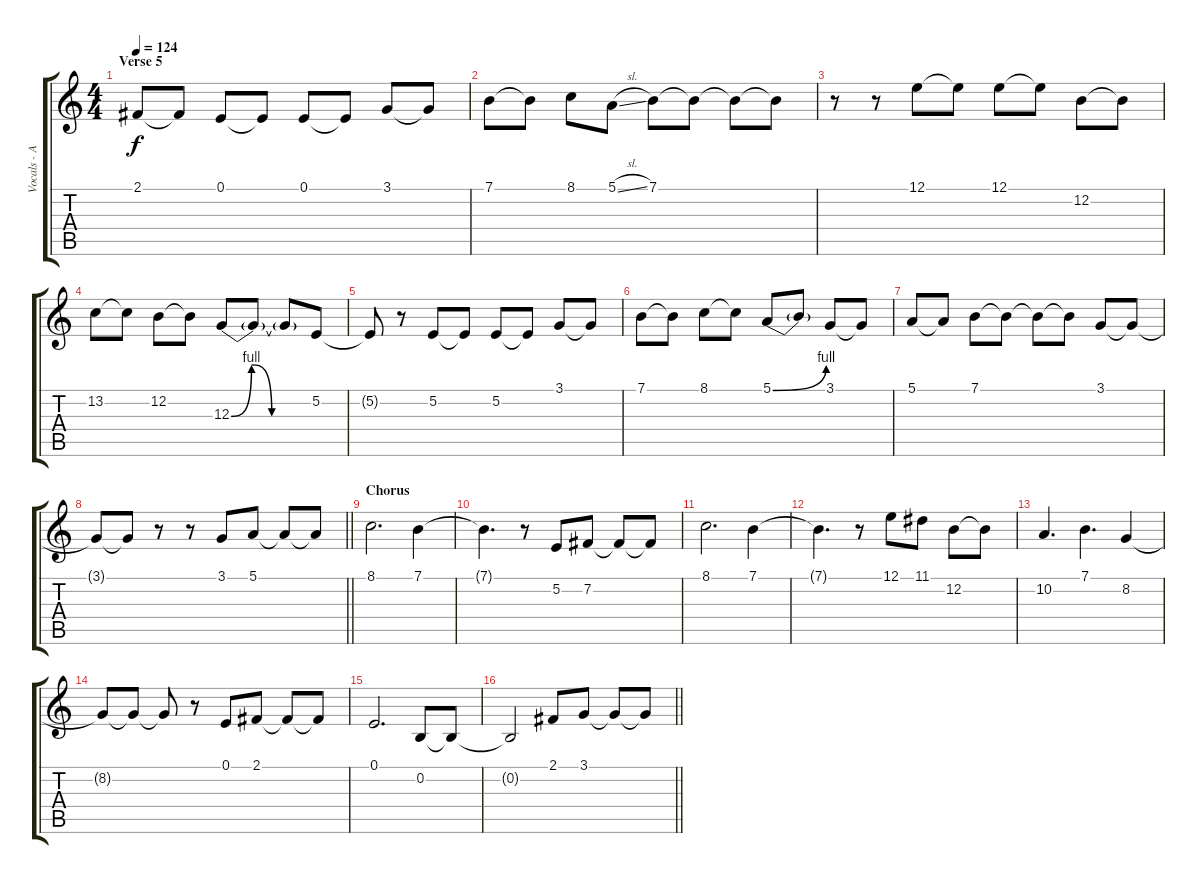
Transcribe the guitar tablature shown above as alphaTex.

\track ("Vocals - Amy Lee" "Vocals - A") {instrument flute}
\staff {score tabs}
\tuning (E4 B3 G3 D3 A2 E2) {hide}
\ts (4 4)
\section ("" "Verse 5")
\tempo 124
\clef g2
\ks c
2.1{t}.8{dy f} 2.1{t}.8 0.1.8 0.1{t}.8 0.1.8 0.1{t}.8 3.1.8 3.1{t}.8 |
7.1.8 7.1{t}.8 8.1.8 5.1{sl}.8 7.1.8 7.1{t}.8 7.1{t}.8 7.1{t}.8 |
r.8 r.8 12.1.8 12.1{t}.8 12.1.8 12.1{t}.8 12.2.8 12.2{t}.8 |
13.2.8 13.2{t}.8 12.2.8 12.2{t}.8 12.3{be (custom 0 0 15 4 30 0 45 0 60 0)}.8 12.3{t}.8 12.3{t}.8 5.2.8 |
5.2{t}.8 r.8 5.2.8 5.2{t}.8 5.2.8 5.2{t}.8 3.1.8 3.1{t}.8 |
7.1.8 7.1{t}.8 8.1.8 8.1{t}.8 5.1{be (bend 0 0 60 4)}.8 5.1{t}.8 3.1.8 3.1{t}.8 |
5.1.8 5.1{t}.8 7.1.8 7.1{t}.8 7.1{t}.8 7.1{t}.8 3.1.8 3.1{t}.8 |
\barLineRight lightlight
3.1{t}.8 3.1{t}.8 r.8 r.8 3.1.8 5.1.8 5.1{t}.8 5.1{t}.8 |
\section ("" "Chorus")
8.1.2{d} 7.1.4 |
7.1{t}.4{d} r.8 5.2.8 7.2.8 7.2{t}.8 7.2{t}.8 |
8.1.2{d} 7.1.4 |
7.1{t}.4{d} r.8 12.1.8 11.1.8 12.2.8 12.2{t}.8 |
10.2.4{d} 7.1.4{d} 8.2.4 |
8.2{t}.8 8.2{t}.8 8.2{t}.8 r.8 0.1.8 2.1.8 2.1{t}.8 2.1{t}.8 |
0.1.2{d} 0.2.8 0.2{t}.8 |
\barLineRight lightlight
0.2{t}.2 2.1.8 3.1.8 3.1{t}.8 3.1{t}.8
